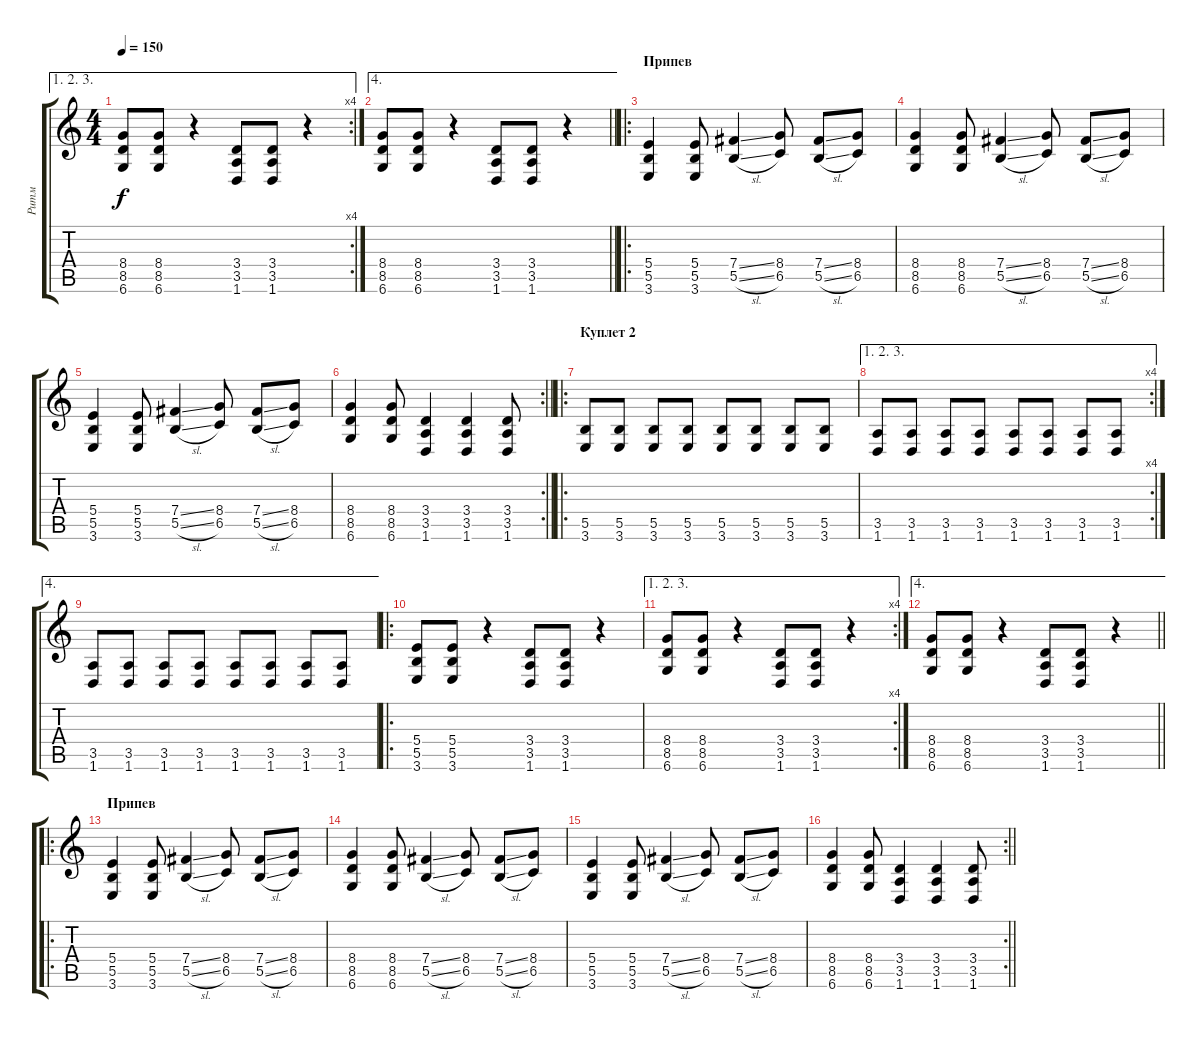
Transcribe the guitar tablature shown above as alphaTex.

\track ("Ритм" "Ритм") {instrument distortionguitar}
\staff {score tabs}
\tuning (Db4 Ab3 E3 B2 Gb2 Db2) {hide}
\ae (1 2 3)
\rc 4
\ts (4 4)
\tempo 150
\clef g2
\ks c
(8.4 8.5 6.6).8{dy f} (8.4 8.5 6.6).8 r.4 (3.4 3.5 1.6).8 (3.4 3.5 1.6).8 r.4 |
\ae 4
\barLineRight lightlight
(8.4 8.5 6.6).8 (8.4 8.5 6.6).8 r.4 (3.4 3.5 1.6).8 (3.4 3.5 1.6).8 r.4 |
\ro
\section ("" "Припев")
(5.4 5.5 3.6).4 (5.4 5.5 3.6).8 (7.4{ss} 5.5{sl}).4 (8.4 6.5).8 (7.4{ss} 5.5{sl}).8 (8.4 6.5).8 |
(8.4 8.5 6.6).4 (8.4 8.5 6.6).8 (7.4{ss} 5.5{sl}).4 (8.4 6.5).8 (7.4{ss} 5.5{sl}).8 (8.4 6.5).8 |
(5.4 5.5 3.6).4 (5.4 5.5 3.6).8 (7.4{ss} 5.5{sl}).4 (8.4 6.5).8 (7.4{ss} 5.5{sl}).8 (8.4 6.5).8 |
\rc 2
\barLineRight lightlight
(8.4 8.5 6.6).4 (8.4 8.5 6.6).8 (3.4 3.5 1.6).4 (3.4 3.5 1.6).4 (3.4 3.5 1.6).8 |
\ro
\section ("" "Куплет 2")
(5.5 3.6).8 (5.5 3.6).8 (5.5 3.6).8 (5.5 3.6).8 (5.5 3.6).8 (5.5 3.6).8 (5.5 3.6).8 (5.5 3.6).8 |
\ae (1 2 3)
\rc 4
(3.5 1.6).8 (3.5 1.6).8 (3.5 1.6).8 (3.5 1.6).8 (3.5 1.6).8 (3.5 1.6).8 (3.5 1.6).8 (3.5 1.6).8 |
\ae 4
(3.5 1.6).8 (3.5 1.6).8 (3.5 1.6).8 (3.5 1.6).8 (3.5 1.6).8 (3.5 1.6).8 (3.5 1.6).8 (3.5 1.6).8 |
\ro
(5.4 5.5 3.6).8 (5.4 5.5 3.6).8 r.4 (3.4 3.5 1.6).8 (3.4 3.5 1.6).8 r.4 |
\ae (1 2 3)
\rc 4
(8.4 8.5 6.6).8 (8.4 8.5 6.6).8 r.4 (3.4 3.5 1.6).8 (3.4 3.5 1.6).8 r.4 |
\ae 4
\barLineRight lightlight
(8.4 8.5 6.6).8 (8.4 8.5 6.6).8 r.4 (3.4 3.5 1.6).8 (3.4 3.5 1.6).8 r.4 |
\ro
\section ("" "Припев")
(5.4 5.5 3.6).4 (5.4 5.5 3.6).8 (7.4{ss} 5.5{sl}).4 (8.4 6.5).8 (7.4{ss} 5.5{sl}).8 (8.4 6.5).8 |
(8.4 8.5 6.6).4 (8.4 8.5 6.6).8 (7.4{ss} 5.5{sl}).4 (8.4 6.5).8 (7.4{ss} 5.5{sl}).8 (8.4 6.5).8 |
(5.4 5.5 3.6).4 (5.4 5.5 3.6).8 (7.4{ss} 5.5{sl}).4 (8.4 6.5).8 (7.4{ss} 5.5{sl}).8 (8.4 6.5).8 |
\rc 2
\barLineRight lightlight
(8.4 8.5 6.6).4 (8.4 8.5 6.6).8 (3.4 3.5 1.6).4 (3.4 3.5 1.6).4 (3.4 3.5 1.6).8
